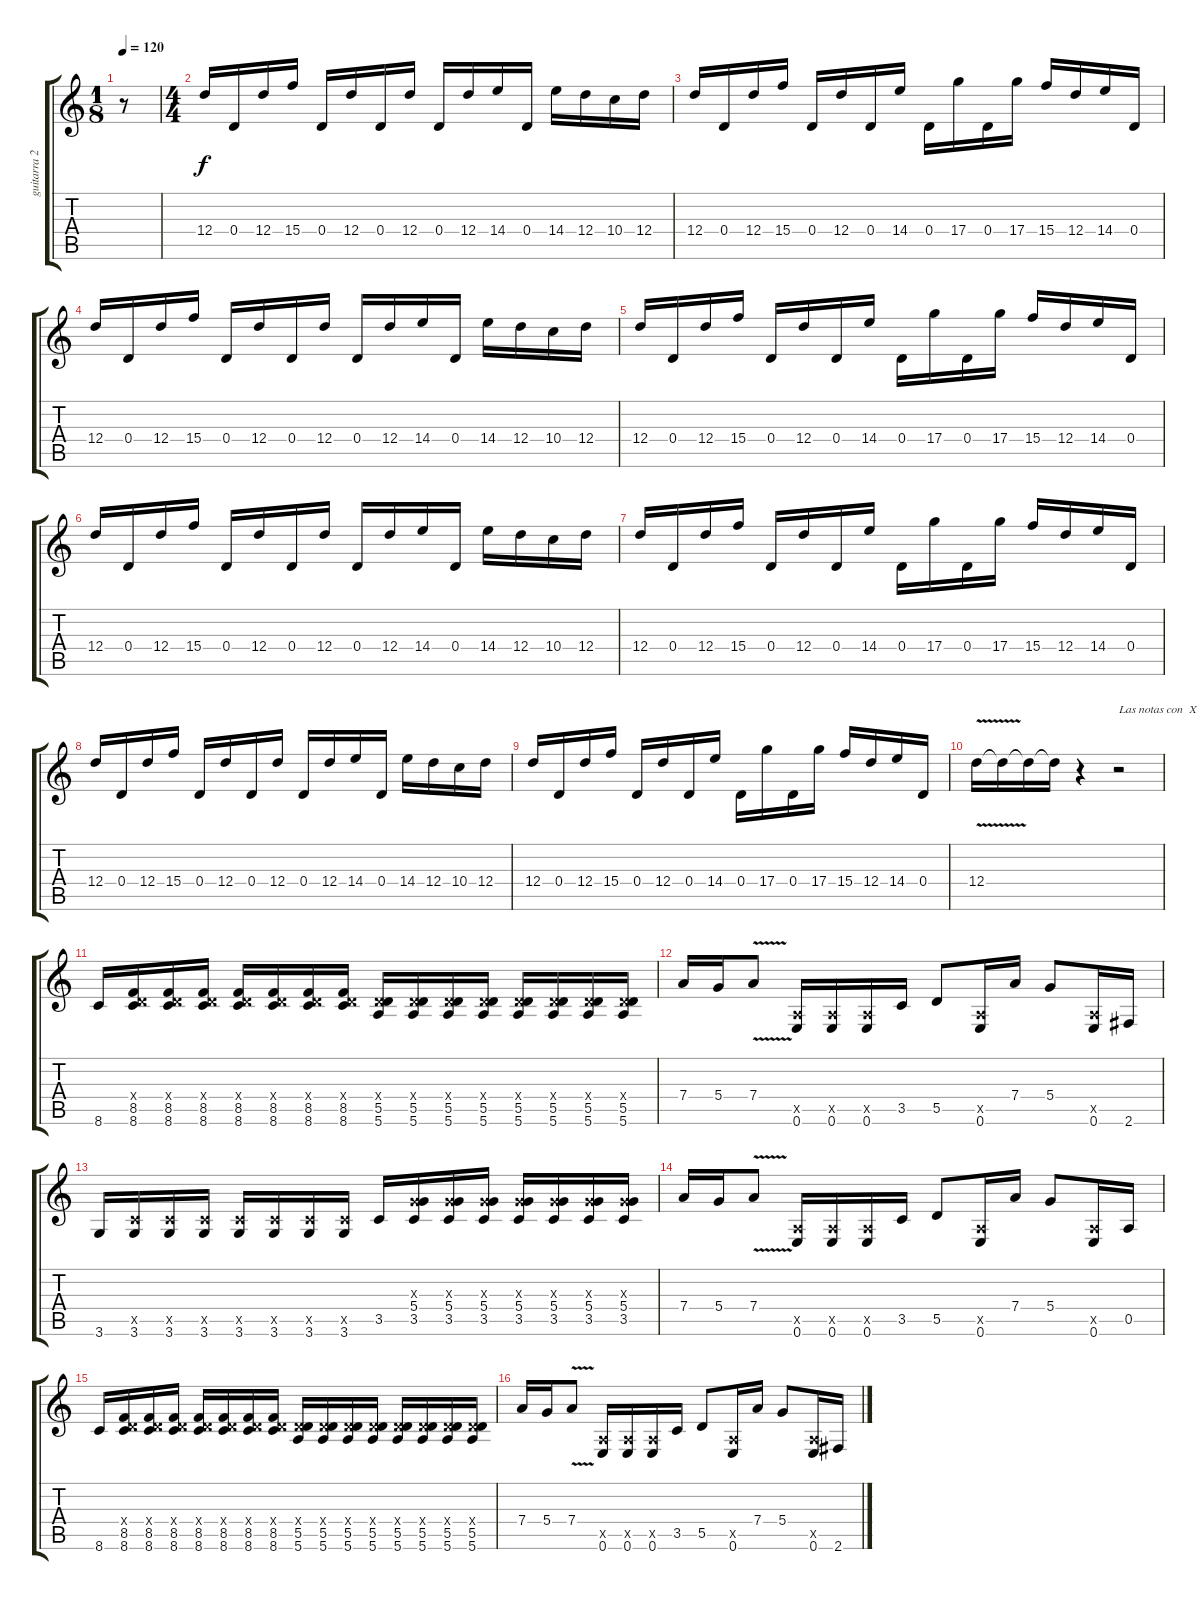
\track ("guitarra 2" "guitarra 2") {instrument distortionguitar}
\staff {score tabs}
\tuning (E4 B3 G3 D3 A2 E2) {hide}
\ts (1 8)
\tempo 120
\clef g2
\ks c
r.8{dy f instrument distortionguitar} |
\ts (4 4)
12.4.16 0.4.16 12.4.16 15.4.16 0.4.16 12.4.16 0.4.16 12.4.16 0.4.16 12.4.16 14.4.16 0.4.16 14.4.16 12.4.16 10.4.16 12.4.16 |
12.4.16 0.4.16 12.4.16 15.4.16 0.4.16 12.4.16 0.4.16 14.4.16 0.4.16 17.4.16 0.4.16 17.4.16 15.4.16 12.4.16 14.4.16 0.4.16 |
12.4.16 0.4.16 12.4.16 15.4.16 0.4.16 12.4.16 0.4.16 12.4.16 0.4.16 12.4.16 14.4.16 0.4.16 14.4.16 12.4.16 10.4.16 12.4.16 |
12.4.16 0.4.16 12.4.16 15.4.16 0.4.16 12.4.16 0.4.16 14.4.16 0.4.16 17.4.16 0.4.16 17.4.16 15.4.16 12.4.16 14.4.16 0.4.16 |
12.4.16 0.4.16 12.4.16 15.4.16 0.4.16 12.4.16 0.4.16 12.4.16 0.4.16 12.4.16 14.4.16 0.4.16 14.4.16 12.4.16 10.4.16 12.4.16 |
12.4.16 0.4.16 12.4.16 15.4.16 0.4.16 12.4.16 0.4.16 14.4.16 0.4.16 17.4.16 0.4.16 17.4.16 15.4.16 12.4.16 14.4.16 0.4.16 |
12.4.16 0.4.16 12.4.16 15.4.16 0.4.16 12.4.16 0.4.16 12.4.16 0.4.16 12.4.16 14.4.16 0.4.16 14.4.16 12.4.16 10.4.16 12.4.16 |
12.4.16 0.4.16 12.4.16 15.4.16 0.4.16 12.4.16 0.4.16 14.4.16 0.4.16 17.4.16 0.4.16 17.4.16 15.4.16 12.4.16 14.4.16 0.4.16 |
12.4{v}.16 12.4{t}.16 12.4{t}.16 12.4{t}.16 r.4 r.2{txt "Las notas con  X  son palm mute(no notas muertas)"} |
8.6.16 (0.4{x} 8.5 8.6).16 (0.4{x} 8.5 8.6).16 (0.4{x} 8.5 8.6).16 (0.4{x} 8.5 8.6).16 (0.4{x} 8.5 8.6).16 (0.4{x} 8.5 8.6).16 (0.4{x} 8.5 8.6).16 (0.4{x} 5.5 5.6).16 (0.4{x} 5.5 5.6).16 (0.4{x} 5.5 5.6).16 (0.4{x} 5.5 5.6).16 (0.4{x} 5.5 5.6).16 (0.4{x} 5.5 5.6).16 (0.4{x} 5.5 5.6).16 (0.4{x} 5.5 5.6).16 |
7.4.16 5.4.16 7.4{v}.8 (0.5{x} 0.6).16 (0.5{x} 0.6).16 (0.5{x} 0.6).16 3.5.16 5.5.8 (0.5{x} 0.6).16 7.4.16 5.4.8 (0.5{x} 0.6).16 2.6.16 |
3.6.16 (3.5{x} 3.6).16 (3.5{x} 3.6).16 (3.5{x} 3.6).16 (3.5{x} 3.6).16 (3.5{x} 3.6).16 (3.5{x} 3.6).16 (3.5{x} 3.6).16 3.5.16 (0.3{x} 5.4 3.5).16 (0.3{x} 5.4 3.5).16 (0.3{x} 5.4 3.5).16 (0.3{x} 5.4 3.5).16 (0.3{x} 5.4 3.5).16 (0.3{x} 5.4 3.5).16 (0.3{x} 5.4 3.5).16 |
7.4.16 5.4.16 7.4{v}.8 (0.5{x} 0.6).16 (0.5{x} 0.6).16 (0.5{x} 0.6).16 3.5.16 5.5.8 (0.5{x} 0.6).16 7.4.16 5.4.8 (0.5{x} 0.6).16 0.5.16 |
8.6.16 (0.4{x} 8.5 8.6).16 (0.4{x} 8.5 8.6).16 (0.4{x} 8.5 8.6).16 (0.4{x} 8.5 8.6).16 (0.4{x} 8.5 8.6).16 (0.4{x} 8.5 8.6).16 (0.4{x} 8.5 8.6).16 (0.4{x} 5.5 5.6).16 (0.4{x} 5.5 5.6).16 (0.4{x} 5.5 5.6).16 (0.4{x} 5.5 5.6).16 (0.4{x} 5.5 5.6).16 (0.4{x} 5.5 5.6).16 (0.4{x} 5.5 5.6).16 (0.4{x} 5.5 5.6).16 |
7.4.16 5.4.16 7.4{v}.8 (0.5{x} 0.6).16 (0.5{x} 0.6).16 (0.5{x} 0.6).16 3.5.16 5.5.8 (0.5{x} 0.6).16 7.4.16 5.4.8 (0.5{x} 0.6).16 2.6.16
